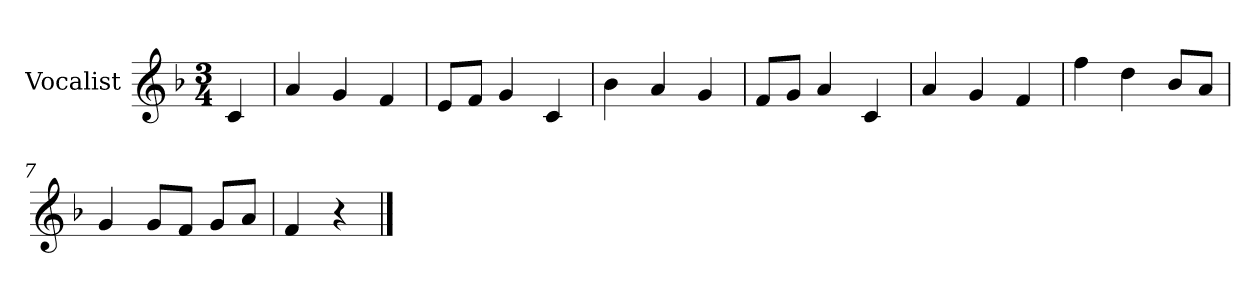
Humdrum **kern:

**kern
*part1
*staff1
*I"Vocalist
*k[b-]
*F:
*M3/4
=
4c
=1
4a
4g
4f
=2
8eL
8fJ
4g
4c
=3
4b-
4a
4g
=4
8fL
8gJ
4a
4c
=5
4a
4g
4f
=6
4ff
4dd
8b-L
8aJ
=7
4g
8gL
8fJ
8gL
8aJ
=8
4f
4r
==
*-
